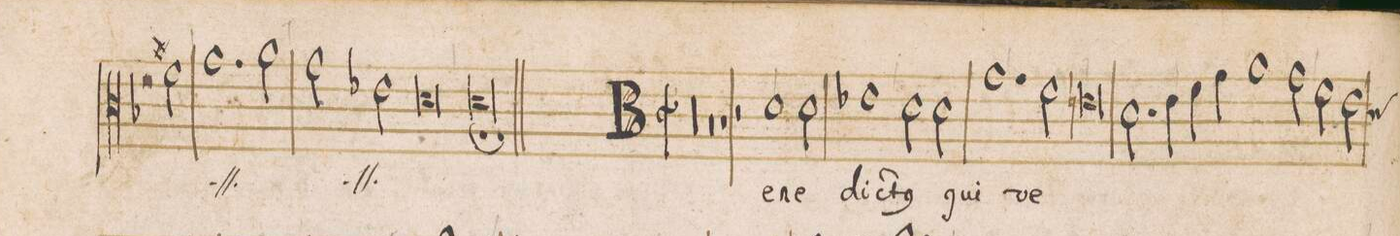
**kern	**text
*I"Cantus	*
*clefC3	*
*k[b-]	*
*M2/1	*
0r	.
=2-	=2-
0r	.
=3-	=3-
0r	.
=4-	=4-
1r	.
2r	.
1d\	Be-
=5-	=5-
2d\	-ne-
1e-X	-dic-
=6-	=6-
2d\	.
2d\	-t(u)s
1.g	qui
=7-	=7-
2f\	ve-
0en	.
=8-	=8-
2.d\	.
4e\	.
=9-	=9-
4f\	.
4g\	.
1a	.
2g\	.
=10-	=10-
2f\	.
*custos:d	*
2e\	.
*-	*-
